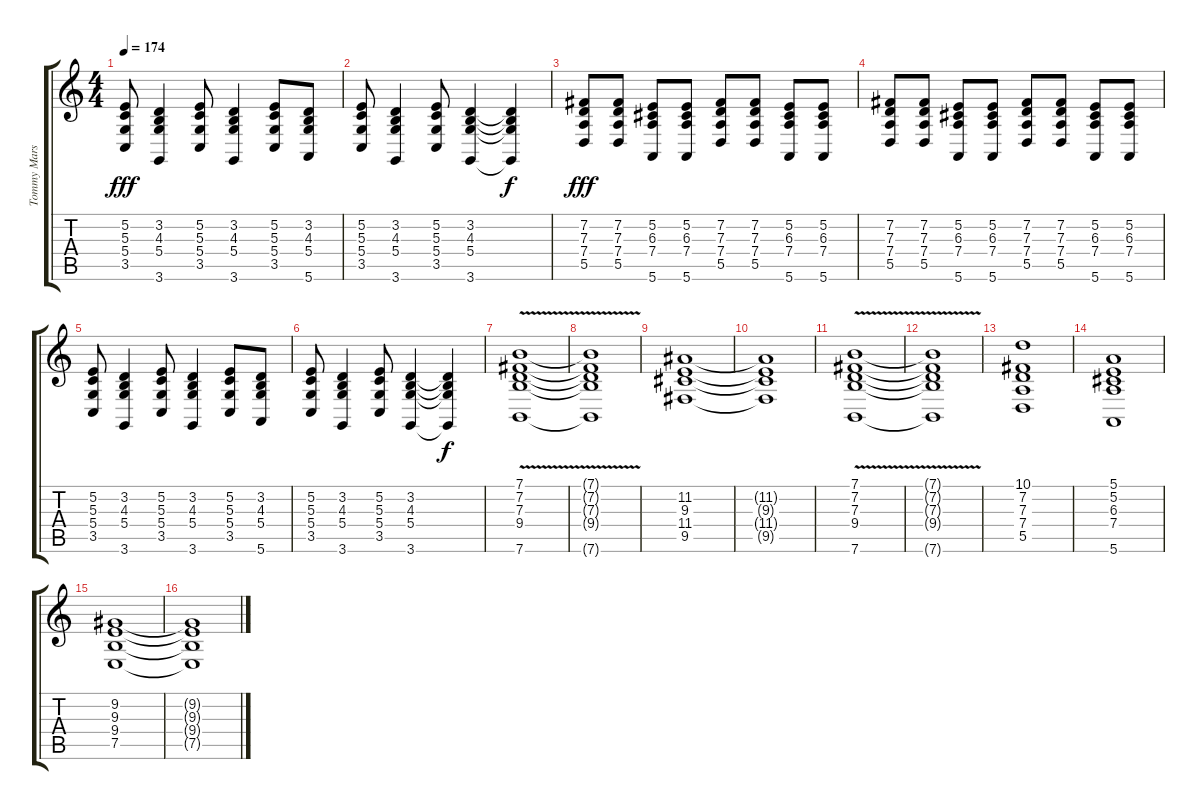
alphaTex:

\track ("Tommy Mars 1" "Tommy Mars") {instrument drawbarorgan}
\staff {score tabs}
\tuning (E4 B3 G3 D3 A2 E2) {hide}
\ts (4 4)
\tempo 174
\clef g2
\ks c
(5.2 5.3 5.4 3.5).8{dy fff} (3.2 4.3 5.4 3.6).4 (5.2 5.3 5.4 3.5).8 (3.2 4.3 5.4 3.6).4 (5.2 5.3 5.4 3.5).8 (3.2 4.3 5.4 5.6).8 |
(5.2 5.3 5.4 3.5).8 (3.2 4.3 5.4 3.6).4 (5.2 5.3 5.4 3.5).8 (3.2 4.3 5.4 3.6).4 (3.2{t} 4.3{t} 5.4{t} 3.6{t}).4{dy f} |
(7.2 7.3 7.4 5.5).8{dy fff} (7.2 7.3 7.4 5.5).8 (5.2 6.3 7.4 5.6).8 (5.2 6.3 7.4 5.6).8 (7.2 7.3 7.4 5.5).8 (7.2 7.3 7.4 5.5).8 (5.2 6.3 7.4 5.6).8 (5.2 6.3 7.4 5.6).8 |
(7.2 7.3 7.4 5.5).8 (7.2 7.3 7.4 5.5).8 (5.2 6.3 7.4 5.6).8 (5.2 6.3 7.4 5.6).8 (7.2 7.3 7.4 5.5).8 (7.2 7.3 7.4 5.5).8 (5.2 6.3 7.4 5.6).8 (5.2 6.3 7.4 5.6).8 |
(5.2 5.3 5.4 3.5).8 (3.2 4.3 5.4 3.6).4 (5.2 5.3 5.4 3.5).8 (3.2 4.3 5.4 3.6).4 (5.2 5.3 5.4 3.5).8 (3.2 4.3 5.4 5.6).8 |
(5.2 5.3 5.4 3.5).8 (3.2 4.3 5.4 3.6).4 (5.2 5.3 5.4 3.5).8 (3.2 4.3 5.4 3.6).4 (3.2{t} 4.3{t} 5.4{t} 3.6{t}).4{dy f} |
(7.1{v} 7.2{v} 7.3{v} 9.4{v} 7.6{v}).1 |
(7.1{t} 7.2{t} 7.3{t} 9.4{t} 7.6{t}).1 |
(11.2 9.3 11.4 9.5).1 |
(11.2{t} 9.3{t} 11.4{t} 9.5{t}).1 |
(7.1{v} 7.2{v} 7.3{v} 9.4{v} 7.6{v}).1 |
(7.1{t} 7.2{t} 7.3{t} 9.4{t} 7.6{t}).1 |
(10.1 7.2 7.3 7.4 5.5).1 |
(5.1 5.2 6.3 7.4 5.6).1 |
(9.2 9.3 9.4 7.5).1 |
(9.2{t} 9.3{t} 9.4{t} 7.5{t}).1
